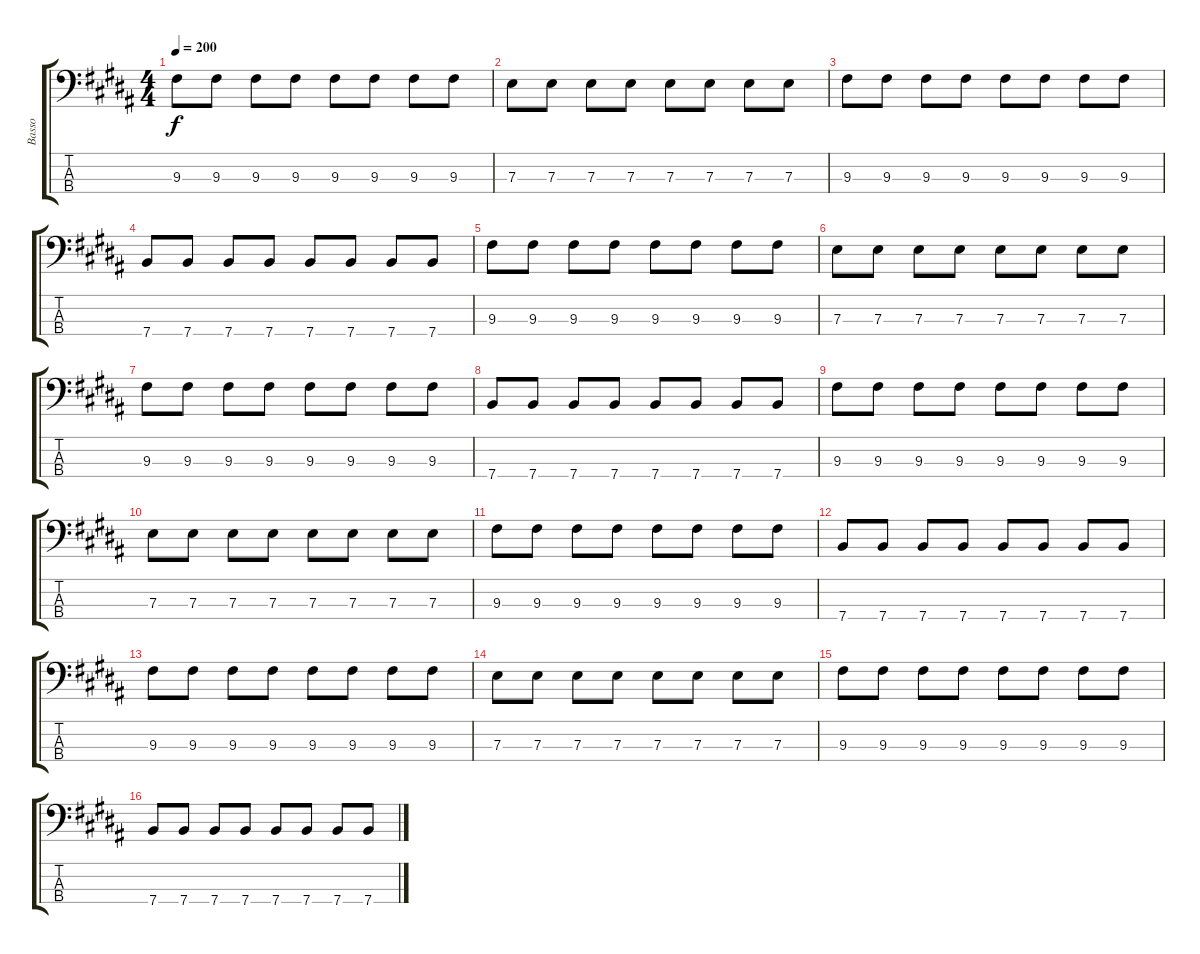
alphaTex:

\track ("Basso" "Basso") {instrument electricbasspick}
\staff {score tabs}
\tuning (G2 D2 A1 E1) {hide}
\ts (4 4)
\tempo 200
\clef f4
\ks b
9.3.8{dy f} 9.3.8 9.3.8 9.3.8 9.3.8 9.3.8 9.3.8 9.3.8 |
7.3.8 7.3.8 7.3.8 7.3.8 7.3.8 7.3.8 7.3.8 7.3.8 |
9.3.8 9.3.8 9.3.8 9.3.8 9.3.8 9.3.8 9.3.8 9.3.8 |
7.4.8 7.4.8 7.4.8 7.4.8 7.4.8 7.4.8 7.4.8 7.4.8 |
9.3.8 9.3.8 9.3.8 9.3.8 9.3.8 9.3.8 9.3.8 9.3.8 |
7.3.8 7.3.8 7.3.8 7.3.8 7.3.8 7.3.8 7.3.8 7.3.8 |
9.3.8 9.3.8 9.3.8 9.3.8 9.3.8 9.3.8 9.3.8 9.3.8 |
7.4.8 7.4.8 7.4.8 7.4.8 7.4.8 7.4.8 7.4.8 7.4.8 |
9.3.8 9.3.8 9.3.8 9.3.8 9.3.8 9.3.8 9.3.8 9.3.8 |
7.3.8 7.3.8 7.3.8 7.3.8 7.3.8 7.3.8 7.3.8 7.3.8 |
9.3.8 9.3.8 9.3.8 9.3.8 9.3.8 9.3.8 9.3.8 9.3.8 |
7.4.8 7.4.8 7.4.8 7.4.8 7.4.8 7.4.8 7.4.8 7.4.8 |
9.3.8 9.3.8 9.3.8 9.3.8 9.3.8 9.3.8 9.3.8 9.3.8 |
7.3.8 7.3.8 7.3.8 7.3.8 7.3.8 7.3.8 7.3.8 7.3.8 |
9.3.8 9.3.8 9.3.8 9.3.8 9.3.8 9.3.8 9.3.8 9.3.8 |
7.4.8 7.4.8 7.4.8 7.4.8 7.4.8 7.4.8 7.4.8 7.4.8
